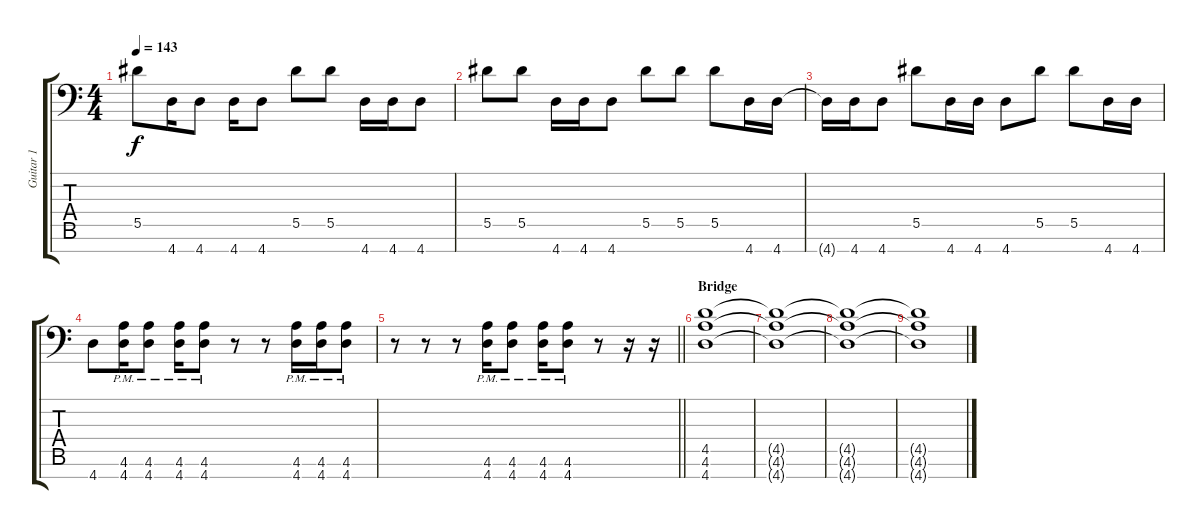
\track ("Guitar 1" "Guitar 1") {instrument distortionguitar}
\staff {score tabs}
\tuning (Eb4 Bb3 F3 Eb3 Bb2 F2 Bb1) {hide}
\ts (4 4)
\tempo 143
\clef f4
\ks c
5.5.8{dy f} 4.7.16 4.7.8 4.7.16 4.7.8 5.5.8 5.5.8 4.7.16 4.7.16 4.7.8 |
5.5.8 5.5.8 4.7.16 4.7.16 4.7.8 5.5.8 5.5.8 5.5.8 4.7.16 4.7.16 |
4.7{t}.16 4.7.16 4.7.8 5.5.8 4.7.16 4.7.16 4.7.8 5.5.8 5.5.8 4.7.16 4.7.16 |
4.7.8 (4.6{pm} 4.7).16 (4.6{pm} 4.7).8 (4.6{pm} 4.7).16 (4.6{pm} 4.7).8 r.8 r.8 (4.6{pm} 4.7).16 (4.6{pm} 4.7).16 (4.6{pm} 4.7).8 |
\barLineRight lightlight
r.8 r.8 r.8 (4.6{pm} 4.7).16 (4.6{pm} 4.7).8 (4.6{pm} 4.7).16 (4.6{pm} 4.7).8 r.8 r.16 r.16 |
\section ("" "Bridge")
(4.5 4.6 4.7).1{volume 0} |
(4.5{t} 4.6{t} 4.7{t}).1 |
(4.5{t} 4.6{t} 4.7{t}).1 |
(4.5{t} 4.6{t} 4.7{t}).1
